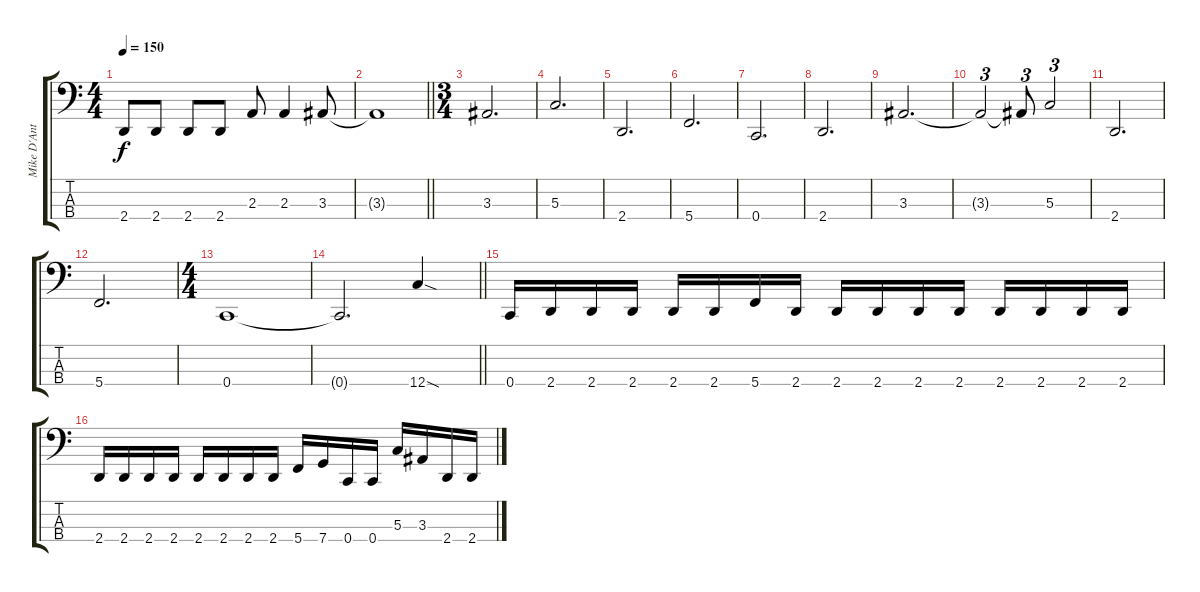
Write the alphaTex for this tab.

\track ("Mike D'Antonio" "Mike D'Ant") {instrument electricbassfinger}
\staff {score tabs}
\tuning (F2 C2 G1 C1) {hide}
\ts (4 4)
\tempo 150
\clef f4
\ks c
2.4.8{dy f} 2.4.8 2.4.8 2.4.8 2.3.8 2.3.4 3.3.8 |
\barLineRight lightlight
3.3{t}.1 |
\ts (3 4)
3.3.2{d} |
5.3.2{d} |
2.4.2{d} |
5.4.2{d} |
0.4.2{d} |
2.4.2{d} |
3.3.2{d} |
3.3{t}.2{tu (3 2)} 3.3{t}.8{tu (3 2)} 5.3.2{tu (3 2)} |
2.4.2{d} |
5.4.2{d} |
\ts (4 4)
0.4.1 |
\barLineRight lightlight
0.4{t}.2{d} 12.4{sod}.4 |
0.4.16 2.4.16 2.4.16 2.4.16 2.4.16 2.4.16 5.4.16 2.4.16 2.4.16 2.4.16 2.4.16 2.4.16 2.4.16 2.4.16 2.4.16 2.4.16 |
2.4.16 2.4.16 2.4.16 2.4.16 2.4.16 2.4.16 2.4.16 2.4.16 5.4.16 7.4.16 0.4.16 0.4.16 5.3.16 3.3.16 2.4.16 2.4.16
